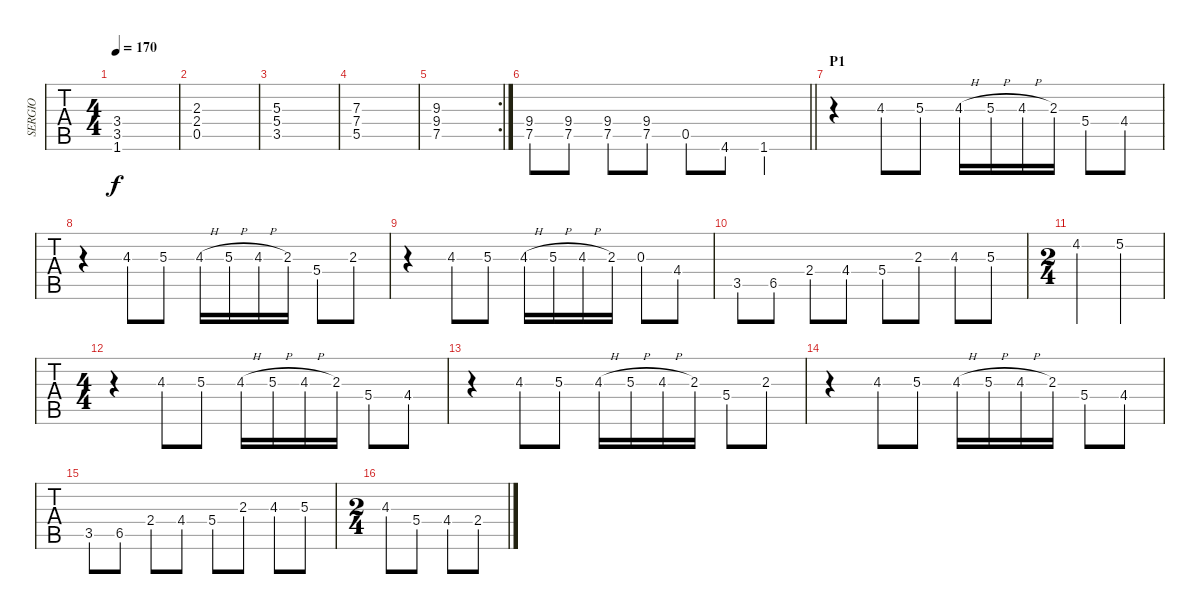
\track ("SERGIO" "SERGIO") {instrument distortionguitar}
\staff {tabs}
\tuning (E4 B3 G3 D3 A2 E2) {hide}
\ts (4 4)
\tempo 170
\clef g2
\ks c
(3.4 3.5 1.6).1{dy f} |
(2.3 2.4 0.5).1 |
(5.3 5.4 3.5).1 |
(7.3 7.4 5.5).1 |
\rc 2
(9.3 9.4 7.5).1 |
\barLineRight lightlight
(9.4 7.5).8 (9.4 7.5).8 (9.4 7.5).8 (9.4 7.5).8 0.5.8 4.6.8 1.6.4 |
\section ("" "P1")
r.4 4.3.8 5.3.8 4.3{h}.16 5.3{h}.16 4.3{h}.16 2.3.16 5.4.8 4.4.8 |
r.4 4.3.8 5.3.8 4.3{h}.16 5.3{h}.16 4.3{h}.16 2.3.16 5.4.8 2.3.8 |
r.4 4.3.8 5.3.8 4.3{h}.16 5.3{h}.16 4.3{h}.16 2.3.16 0.3.8 4.4.8 |
3.5.8 6.5.8 2.4.8 4.4.8 5.4.8 2.3.8 4.3.8 5.3.8 |
\ts (2 4)
4.2.4 5.2.4 |
\ts (4 4)
r.4 4.3.8 5.3.8 4.3{h}.16 5.3{h}.16 4.3{h}.16 2.3.16 5.4.8 4.4.8 |
r.4 4.3.8 5.3.8 4.3{h}.16 5.3{h}.16 4.3{h}.16 2.3.16 5.4.8 2.3.8 |
r.4 4.3.8 5.3.8 4.3{h}.16 5.3{h}.16 4.3{h}.16 2.3.16 5.4.8 4.4.8 |
3.5.8 6.5.8 2.4.8 4.4.8 5.4.8 2.3.8 4.3.8 5.3.8 |
\ts (2 4)
4.3.8 5.4.8 4.4.8 2.4.8
